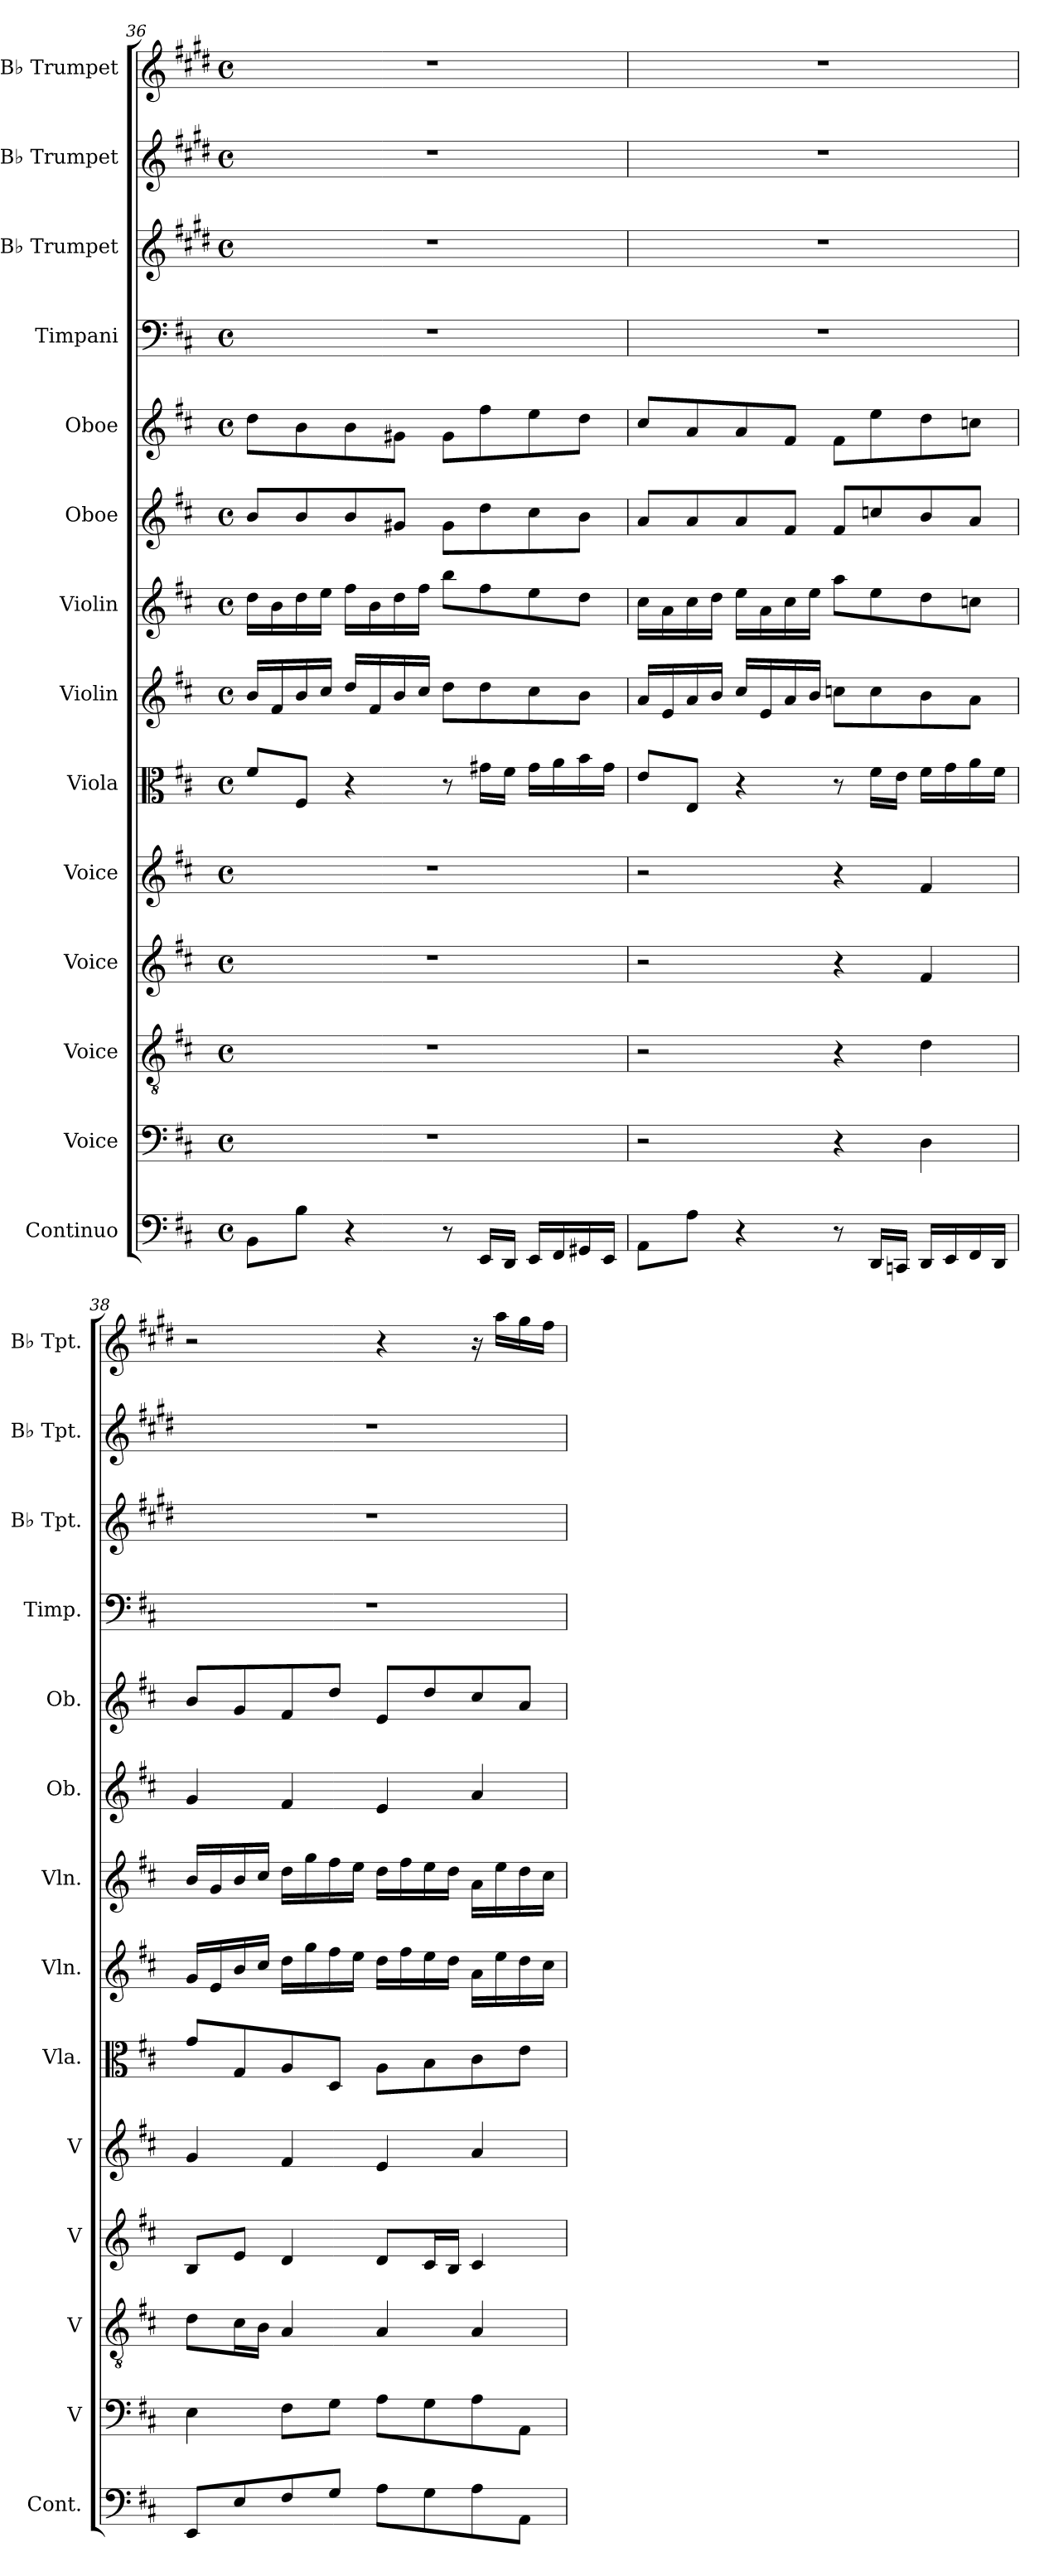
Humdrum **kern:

**kern	**kern	**kern	**kern	**kern	**kern	**kern	**kern	**kern	**kern	**kern	**kern	**kern	**kern
*part14	*part13	*part12	*part11	*part10	*part9	*part8	*part7	*part6	*part5	*part4	*part3	*part2	*part1
*staff14	*staff13	*staff12	*staff11	*staff10	*staff9	*staff8	*staff7	*staff6	*staff5	*staff4	*staff3	*staff2	*staff1
*I"Continuo	*I"Voice	*I"Voice	*I"Voice	*I"Voice	*I"Viola	*I"Violin	*I"Violin	*I"Oboe	*I"Oboe	*I"Timpani	*I"B♭ Trumpet	*I"B♭ Trumpet	*I"B♭ Trumpet
*I'Cont.	*I'V	*I'V	*I'V	*I'V	*I'Vla.	*I'Vln.	*I'Vln.	*I'Ob.	*I'Ob.	*I'Timp.	*I'B♭ Tpt.	*I'B♭ Tpt.	*I'B♭ Tpt.
*clefF4	*clefF4	*clefGv2	*clefG2	*clefG2	*clefC3	*clefG2	*clefG2	*clefG2	*clefG2	*clefF4	*clefG2	*clefG2	*clefG2
*ITrd7c12	*	*	*	*	*	*	*	*	*	*	*ITrd1c2	*ITrd1c2	*ITrd1c2
*k[f#c#]	*k[f#c#]	*k[f#c#]	*k[f#c#]	*k[f#c#]	*k[f#c#]	*k[f#c#]	*k[f#c#]	*k[f#c#]	*k[f#c#]	*k[f#c#]	*k[f#c#]	*k[f#c#]	*k[f#c#]
*M4/4	*M4/4	*M4/4	*M4/4	*M4/4	*M4/4	*M4/4	*M4/4	*M4/4	*M4/4	*M4/4	*M4/4	*M4/4	*M4/4
*met(c)	*met(c)	*met(c)	*met(c)	*met(c)	*met(c)	*met(c)	*met(c)	*met(c)	*met(c)	*met(c)	*met(c)	*met(c)	*met(c)
=36	=36	=36	=36	=36	=36	=36	=36	=36	=36	=36	=36	=36	=36
8BBB\L	1r	1r	1r	1r	8f#/L	16b/LL	16dd\LL	8b/L	8dd\L	1r	1r	1r	1r
.	.	.	.	.	.	16f#/	16b\	.	.	.	.	.	.
8BB\J	.	.	.	.	8F#/J	16b/	16dd\	8b/	8b\	.	.	.	.
.	.	.	.	.	.	16cc#/JJ	16ee\JJ	.	.	.	.	.	.
4r	.	.	.	.	4r	16dd/LL	16ff#\LL	8b/	8b\	.	.	.	.
.	.	.	.	.	.	16f#/	16b\	.	.	.	.	.	.
.	.	.	.	.	.	16b/	16dd\	8g#X/J	8g#X\J	.	.	.	.
.	.	.	.	.	.	16cc#/JJ	16ff#\JJ	.	.	.	.	.	.
8r	.	.	.	.	8r	8dd\L	8bb\L	8g#\L	8g#\L	.	.	.	.
16EEE/LL	.	.	.	.	16g#X\LL	8dd\	8ff#\	8dd\	8ff#\	.	.	.	.
16DDD/JJ	.	.	.	.	16f#\JJ	.	.	.	.	.	.	.	.
16EEE/LL	.	.	.	.	16g#\LL	8cc#\	8ee\	8cc#\	8ee\	.	.	.	.
16FFF#/	.	.	.	.	16a\	.	.	.	.	.	.	.	.
16GGG#X/	.	.	.	.	16b\	8b\J	8dd\J	8b\J	8dd\J	.	.	.	.
16EEE/JJ	.	.	.	.	16g#\JJ	.	.	.	.	.	.	.	.
!!LO:PB:g=z
=37	=37	=37	=37	=37	=37	=37	=37	=37	=37	=37	=37	=37	=37
8AAA\L	2r	2r	2r	2r	8e/L	16a/LL	16cc#\LL	8a/L	8cc#/L	1r	1r	1r	1r
.	.	.	.	.	.	16e/	16a\	.	.	.	.	.	.
8AA\J	.	.	.	.	8E/J	16a/	16cc#\	8a/	8a/	.	.	.	.
.	.	.	.	.	.	16b/JJ	16dd\JJ	.	.	.	.	.	.
4r	.	.	.	.	4r	16cc#/LL	16ee\LL	8a/	8a/	.	.	.	.
.	.	.	.	.	.	16e/	16a\	.	.	.	.	.	.
.	.	.	.	.	.	16a/	16cc#\	8f#/J	8f#/J	.	.	.	.
.	.	.	.	.	.	16b/JJ	16ee\JJ	.	.	.	.	.	.
8r	4r	4r	4r	4r	8r	8ccn\L	8aa\L	8f#/L	8f#\L	.	.	.	.
16DDD/LL	.	.	.	.	16f#\LL	8cc\	8ee\	8ccn/	8ee\	.	.	.	.
16CCCn/JJ	.	.	.	.	16e\JJ	.	.	.	.	.	.	.	.
16DDD/LL	4D\	4d\	4f#/	4f#/	16f#\LL	8b\	8dd\	8b/	8dd\	.	.	.	.
16EEE/	.	.	.	.	16g\	.	.	.	.	.	.	.	.
16FFF#/	.	.	.	.	16a\	8a\J	8ccn\J	8a/J	8ccn\J	.	.	.	.
16DDD/JJ	.	.	.	.	16f#\JJ	.	.	.	.	.	.	.	.
=38	=38	=38	=38	=38	=38	=38	=38	=38	=38	=38	=38	=38	=38
8EEE/L	4E\	8d\L	8B/L	4g/	8g/L	16g/LL	16b/LL	4g/	8b/L	1r	1r	1r	2r
.	.	.	.	.	.	16e/	16g/	.	.	.	.	.	.
8EE/	.	16c#\L	8e/J	.	8G/	16b/	16b/	.	8g/	.	.	.	.
.	.	16B\JJ	.	.	.	16cc#/JJ	16cc#/JJ	.	.	.	.	.	.
8FF#/	8F#\L	4A/	4d/	4f#/	8A/	16dd\LL	16dd\LL	4f#/	8f#/	.	.	.	.
.	.	.	.	.	.	16gg\	16gg\	.	.	.	.	.	.
8GG/J	8G\J	.	.	.	8D/J	16ff#\	16ff#\	.	8dd/J	.	.	.	.
.	.	.	.	.	.	16ee\JJ	16ee\JJ	.	.	.	.	.	.
8AA\L	8A\L	4A/	8d/L	4e/	8A\L	16dd\LL	16dd\LL	4e/	8e/L	.	.	.	4r
.	.	.	.	.	.	16ff#\	16ff#\	.	.	.	.	.	.
8GG\	8G\	.	16c#/L	.	8B\	16ee\	16ee\	.	8dd/	.	.	.	.
.	.	.	16B/JJ	.	.	16dd\JJ	16dd\JJ	.	.	.	.	.	.
8AA\	8A\	4A/	4c#/	4a/	8c#\	16a\LL	16a\LL	4a/	8cc#/	.	.	.	16r
.	.	.	.	.	.	16ee\	16ee\	.	.	.	.	.	16gg\LL
8AAA\J	8AA\J	.	.	.	8e\J	16dd\	16dd\	.	8a/J	.	.	.	16ff#\
.	.	.	.	.	.	16cc#\JJ	16cc#\JJ	.	.	.	.	.	16ee\JJ
=	=	=	=	=	=	=	=	=	=	=	=	=	=
*-	*-	*-	*-	*-	*-	*-	*-	*-	*-	*-	*-	*-	*-
